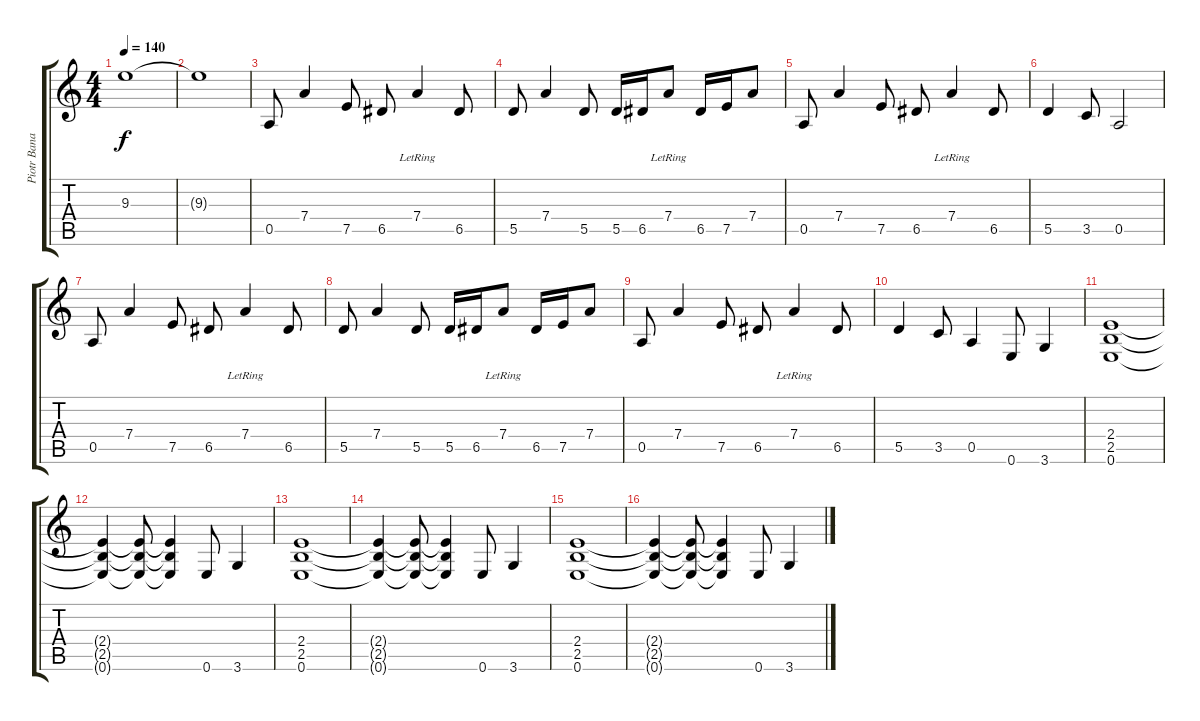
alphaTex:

\track ("Piotr Banach (Prowadząca)" "Piotr Bana") {instrument overdrivenguitar}
\staff {score tabs}
\tuning (E4 B3 G3 D3 A2 E2) {hide}
\ts (4 4)
\tempo 140
\clef g2
\ks c
9.3{t}.1{dy f} |
9.3{t}.1 |
0.5.8{instrument electricguitarclean} 7.4.4 7.5.8 6.5.8 7.4{lr}.4 6.5.8 |
5.5.8 7.4.4 5.5.8 5.5.16 6.5.16 7.4{lr}.8 6.5.16 7.5.16 7.4.8 |
0.5.8 7.4.4 7.5.8 6.5.8 7.4{lr}.4 6.5.8 |
5.5.4 3.5.8 0.5.2 |
0.5.8 7.4.4 7.5.8 6.5.8 7.4{lr}.4 6.5.8 |
5.5.8 7.4.4 5.5.8 5.5.16 6.5.16 7.4{lr}.8 6.5.16 7.5.16 7.4.8 |
0.5.8 7.4.4 7.5.8 6.5.8 7.4{lr}.4 6.5.8 |
5.5.4{instrument overdrivenguitar} 3.5.8 0.5.4 0.6.8 3.6.4 |
(2.4 2.5 0.6).1 |
(2.4{t} 2.5{t} 0.6{t}).4{instrument overdrivenguitar} (2.4{t} 2.5{t} 0.6{t}).8 (2.4{t} 2.5{t} 0.6{t}).4 0.6.8 3.6.4 |
(2.4 2.5 0.6).1 |
(2.4{t} 2.5{t} 0.6{t}).4{instrument overdrivenguitar} (2.4{t} 2.5{t} 0.6{t}).8 (2.4{t} 2.5{t} 0.6{t}).4 0.6.8 3.6.4 |
(2.4 2.5 0.6).1 |
(2.4{t} 2.5{t} 0.6{t}).4{instrument overdrivenguitar} (2.4{t} 2.5{t} 0.6{t}).8 (2.4{t} 2.5{t} 0.6{t}).4 0.6.8 3.6.4
